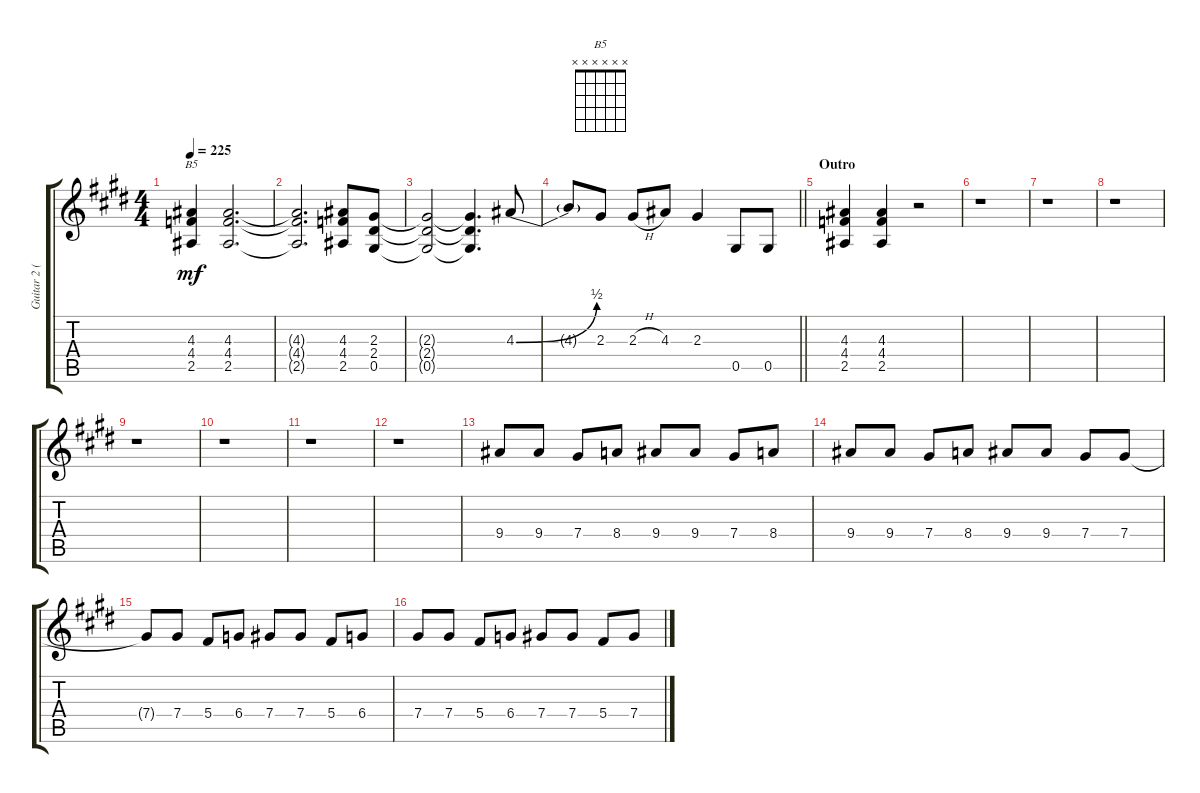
\track ("Guitar 2 (Izzy)" "Guitar 2 (") {instrument overdrivenguitar}
\staff {score tabs}
\tuning (Eb4 Bb3 Gb3 Db3 Ab2 Eb2) {hide}
\chord ("B5" x x x x x x)
\ts (4 4)
\tempo 225
\clef g2
\ks e
(4.3 4.4 2.5).4{ch "B5" dy mf} (4.3 4.4 2.5).2{d} |
(4.3{t} 4.4{t} 2.5{t}).2{d} (4.3 4.4 2.5).8 (2.3 2.4 0.5).8 |
(2.3{t} 2.4{t} 0.5{t}).2 (2.3{t} 2.4{t} 0.5{t}).4{d} 4.3{be (bend 0 0 60 2)}.8 |
\barLineRight lightlight
4.3{t}.8 2.3.8 2.3{h}.8 4.3.8 2.3.4 0.5.8 0.5.8 |
\section ("" "Outro")
(4.3 4.4 2.5).4 (4.3 4.4 2.5).4 r.2 |
r.1 |
r.1 |
r.1 |
r.1 |
r.1 |
r.1 |
r.1 |
9.4.8 9.4.8 7.4.8 8.4.8 9.4.8 9.4.8 7.4.8 8.4.8 |
9.4.8 9.4.8 7.4.8 8.4.8 9.4.8 9.4.8 7.4.8 7.4.8 |
7.4{t}.8 7.4.8 5.4.8 6.4.8 7.4.8 7.4.8 5.4.8 6.4.8 |
7.4.8 7.4.8 5.4.8 6.4.8 7.4.8 7.4.8 5.4.8 7.4.8
